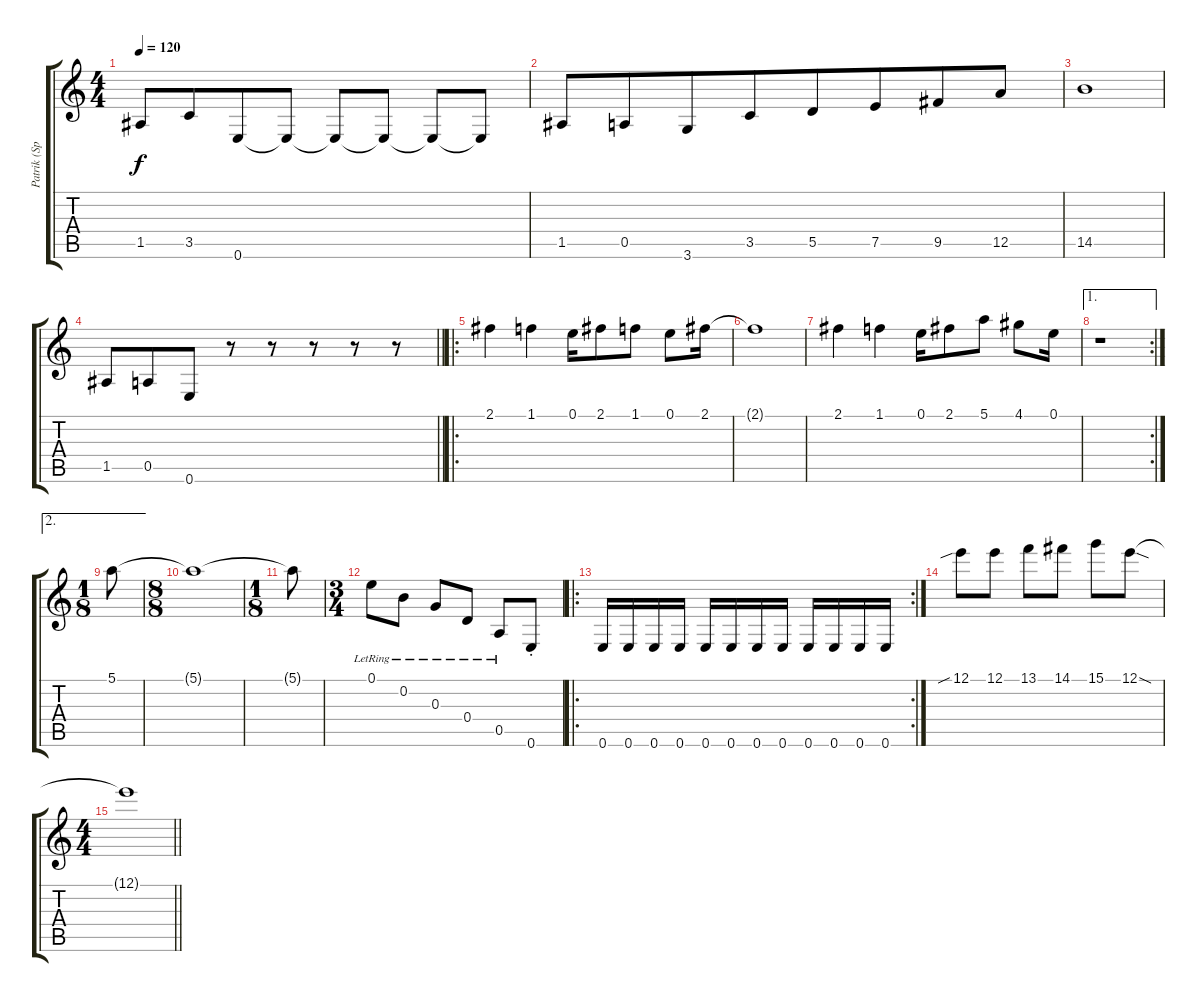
\track ("Patrik (Speaker: metal)" "Patrik (Sp") {instrument distortionguitar}
\staff {score tabs}
\tuning (E4 B3 G3 D3 A2 E2) {hide}
\ts (4 4)
\tempo 120
\clef g2
\ks c
1.5.8{dy f} 3.5.8{beam merge} 0.6.8 0.6{t}.8 0.6{t}.8 0.6{t}.8 0.6{t}.8 0.6{t}.8 |
1.5.8 0.5.8{beam merge} 3.6.8 3.5.8{beam merge} 5.5.8 7.5.8{beam merge} 9.5.8 12.5.8 |
14.5.1 |
\barLineRight lightlight
1.5.8 0.5.8{beam merge} 0.6.8 r.8 r.8 r.8 r.8 r.8 |
\ro
2.1.4 1.1.4 0.1.16 2.1.8 1.1.8 0.1.8 2.1.16 |
2.1{t}.1 |
2.1.4 1.1.4 0.1.16 2.1.8 5.1.8 4.1.8 0.1.16 |
\ae 1
\rc 2
r.1 |
\ae 2
\ts (1 8)
5.1.8 |
\ts (8 8)
5.1{t}.1 |
\ts (1 8)
5.1{t}.8 |
\ts (3 4)
0.1{lr}.8 0.2{lr}.8 0.3{lr}.8 0.4{lr}.8 0.5{lr}.8 0.6{st}.8 |
\ro
\rc 2
0.6.16 0.6.16 0.6.16 0.6.16 0.6.16 0.6.16 0.6.16 0.6.16 0.6.16 0.6.16 0.6.16 0.6.16 |
12.1{sib}.8 12.1.8 13.1.8 14.1.8 15.1.8 12.1{sod}.8 |
\ts (4 4)
\barLineRight lightlight
12.1{t}.1
